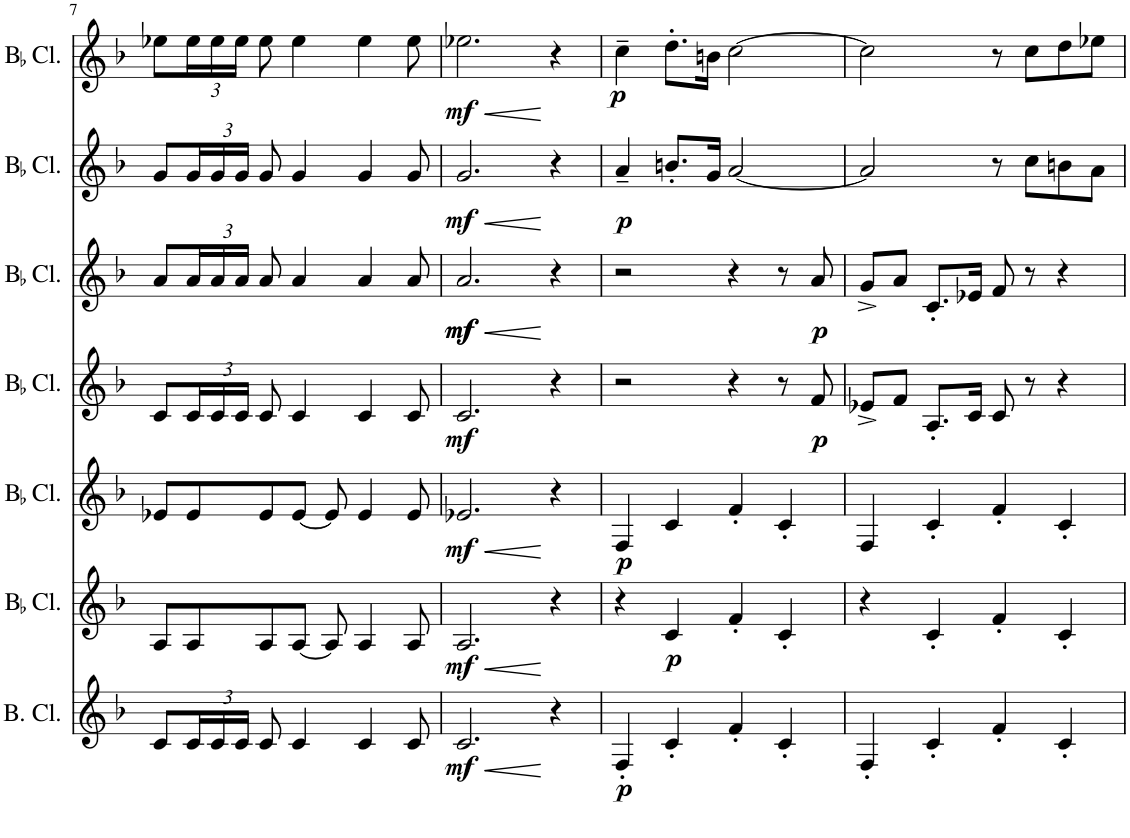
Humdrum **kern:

**kern	**dynam	**kern	**dynam	**kern	**dynam	**kern	**dynam	**kern	**dynam	**kern	**dynam	**kern	**dynam
*part7	*part7	*part6	*part6	*part5	*part5	*part4	*part4	*part3	*part3	*part2	*part2	*part1	*part1
*staff7	*staff7	*staff6	*staff6	*staff5	*staff5	*staff4	*staff4	*staff3	*staff3	*staff2	*staff2	*staff1	*staff1
*I"Bass Clarinet	*	*I"BaccidentalFlat Clarinet	*	*I"BaccidentalFlat Clarinet	*	*I"BaccidentalFlat Clarinet	*	*I"BaccidentalFlat Clarinet	*	*I"BaccidentalFlat Clarinet	*	*I"BaccidentalFlat Clarinet	*
*I'B. Cl.	*	*I'BaccidentalFlat Cl.	*	*I'BaccidentalFlat Cl.	*	*I'BaccidentalFlat Cl.	*	*I'BaccidentalFlat Cl.	*	*I'BaccidentalFlat Cl.	*	*I'BaccidentalFlat Cl.	*
!!LO:PB:g=z
*clefG2	*	*clefG2	*	*clefG2	*	*clefG2	*	*clefG2	*	*clefG2	*	*clefG2	*
*Trd8c14	*	*Trd1c2	*	*Trd1c2	*	*Trd1c2	*	*Trd1c2	*	*Trd1c2	*	*Trd1c2	*
*k[b-]	*	*k[b-]	*	*k[b-]	*	*k[b-]	*	*k[b-]	*	*k[b-]	*	*k[b-]	*
*M4/4	*	*M4/4	*	*M4/4	*	*M4/4	*	*M4/4	*	*M4/4	*	*M4/4	*
=7	=7	=7	=7	=7	=7	=7	=7	=7	=7	=7	=7	=7	=7
8c/L	.	8A/L	.	8e-X/L	.	8c/L	.	8a/L	.	8g/L	.	8ee-X\L	.
*Xbrackettup	*	*	*	*	*	*Xbrackettup	*	*Xbrackettup	*	*Xbrackettup	*	*Xbrackettup	*
24c/L	.	8A/	.	8e-/	.	24c/L	.	24a/L	.	24g/L	.	24ee-\L	.
24c/	.	.	.	.	.	24c/	.	24a/	.	24g/	.	24ee-\	.
24c/JJ	.	.	.	.	.	24c/JJ	.	24a/JJ	.	24g/JJ	.	24ee-\JJ	.
8c/	.	8A/	.	8e-/	.	8c/	.	8a/	.	8g/	.	8ee-\	.
4c/	.	[8A/J	.	[8e-/J	.	4c/	.	4a/	.	4g/	.	4ee-\	.
.	.	8A/]	.	8e-/]	.	.	.	.	.	.	.	.	.
4c/	.	4A/	.	4e-/	.	4c/	.	4a/	.	4g/	.	4ee-\	.
8c/	.	8A/	.	8e-/	.	8c/	.	8a/	.	8g/	.	8ee-\	.
=8	=8	=8	=8	=8	=8	=8	=8	=8	=8	=8	=8	=8	=8
!	!LO:HP:b	!	!LO:HP:b	!	!LO:HP:b	!	!	!	!LO:HP:b	!	!LO:HP:b	!	!LO:HP:b
!	!LO:DY:n=1:b	!	!LO:DY:n=1:b	!	!LO:DY:n=1:b	!	!LO:DY:b	!	!LO:DY:n=1:b	!	!	!	!
!	!	!	!	!	!	!	!	!	!LO:DY:n=2:b	!	!LO:DY:n=1:b	!	!LO:DY:n=1:b
2.c/	< mf	2.A/	< mf	2.e-X/	< mf	2.c/	mf	2.a/	< mf mf	2.g/	< mf	2.ee-X\	< mf
4r	[	4r	[	4r	[	4r	.	4r	[	4r	[	4r	[
=9	=9	=9	=9	=9	=9	=9	=9	=9	=9	=9	=9	=9	=9
!	!LO:DY:b	!	!	!	!LO:DY:b	!	!	!	!	!	!LO:DY:b	!	!LO:DY:b
4F'/	p	4r	.	4F/	p	2r	.	2r	.	4a~/	p	4cc~\	p
!	!	!	!LO:DY:b	!	!	!	!	!	!	!	!	!	!
4c'/	.	4c/	p	4c/	.	.	.	.	.	8.bn'/L	.	8.dd'\L	.
.	.	.	.	.	.	.	.	.	.	16g/Jk	.	16bn\Jk	.
4f'/	.	4f'/	.	4f'/	.	4r	.	4r	.	[2a/	.	[2cc\	.
4c'/	.	4c'/	.	4c'/	.	8r	.	8r	.	.	.	.	.
!	!	!	!	!	!	!	!LO:DY:b	!	!LO:DY:b	!	!	!	!
.	.	.	.	.	.	8f/	p	8a/	p	.	.	.	.
=10	=10	=10	=10	=10	=10	=10	=10	=10	=10	=10	=10	=10	=10
4F'/	.	4r	.	4F/	.	8e-X^/L	.	8g^/L	.	2a/]	.	2cc\]	.
.	.	.	.	.	.	8f/J	.	8a/J	.	.	.	.	.
4c'/	.	4c'/	.	4c'/	.	8.A'/L	.	8.c'/L	.	.	.	.	.
.	.	.	.	.	.	16c/Jk	.	16e-X/Jk	.	.	.	.	.
4f'/	.	4f'/	.	4f'/	.	8c/	.	8f/	.	8r	.	8r	.
.	.	.	.	.	.	8r	.	8r	.	8cc\L	.	8cc\L	.
4c'/	.	4c'/	.	4c'/	.	4r	.	4r	.	8bn\	.	8dd\	.
.	.	.	.	.	.	.	.	.	.	8a\J	.	8ee-X\J	.
=	=	=	=	=	=	=	=	=	=	=	=	=	=
*-	*-	*-	*-	*-	*-	*-	*-	*-	*-	*-	*-	*-	*-
